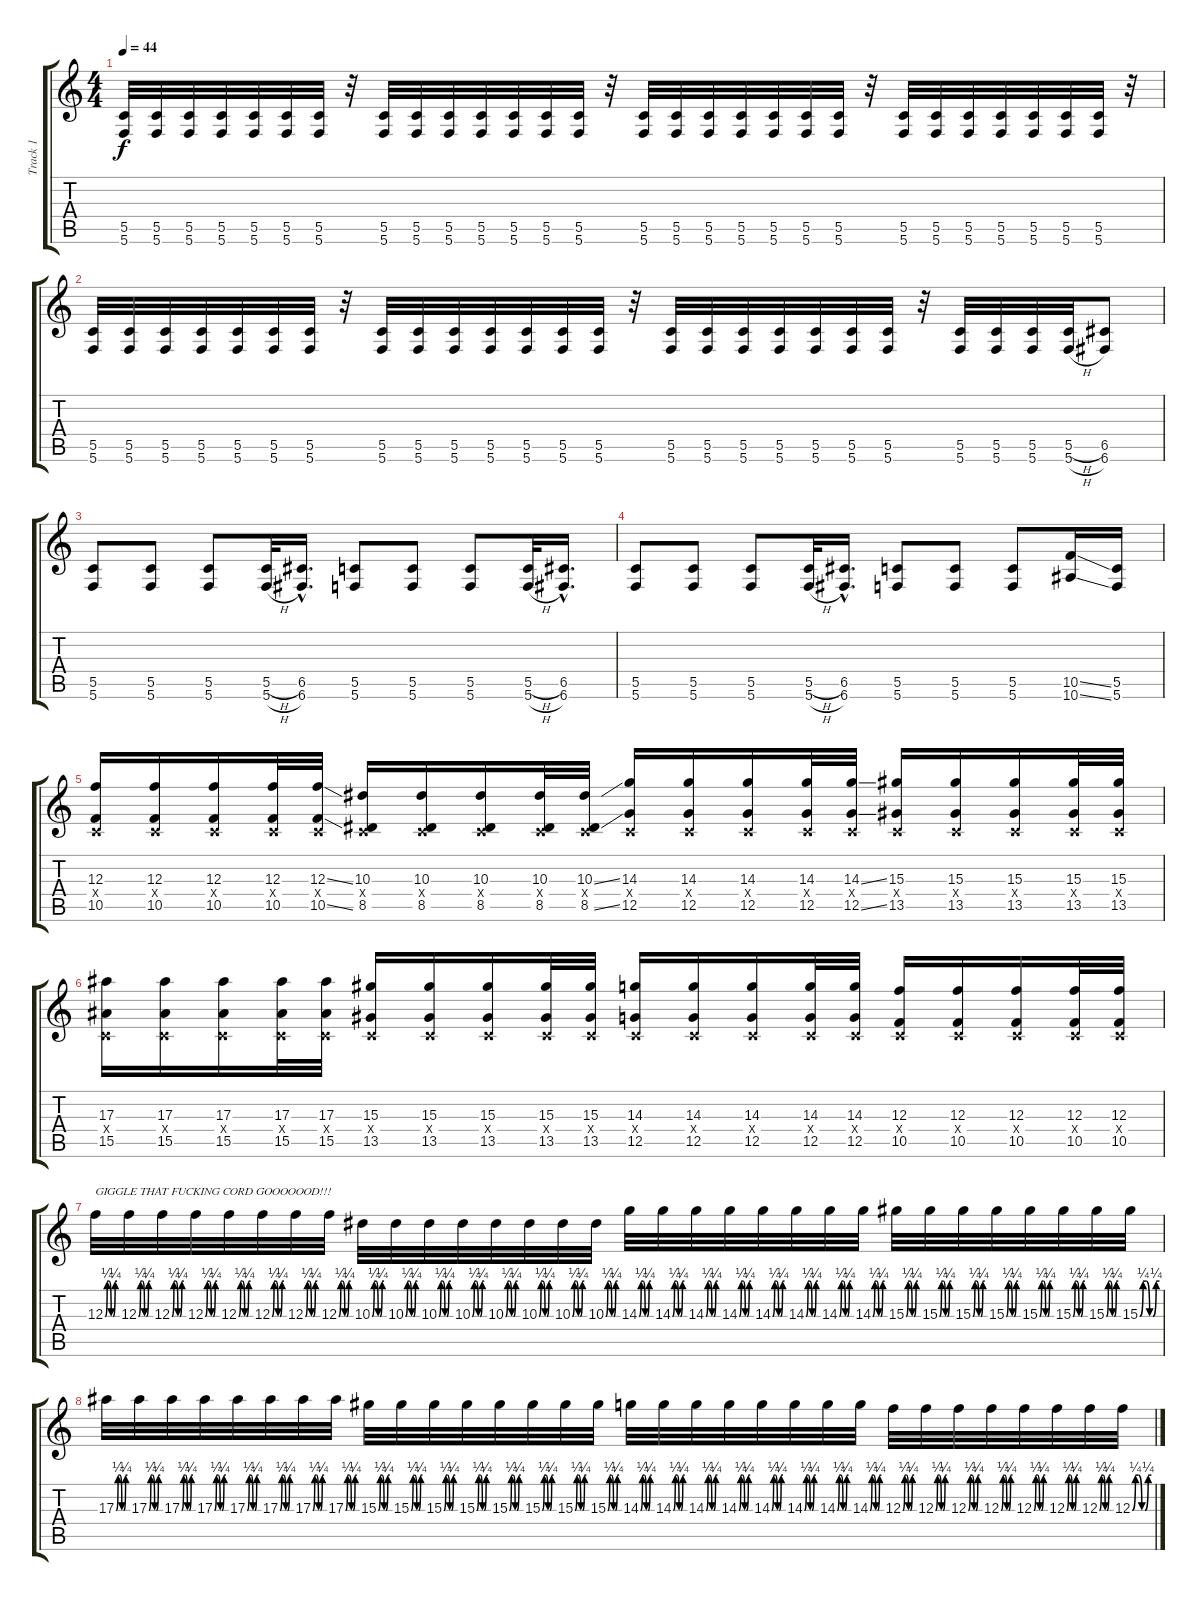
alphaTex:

\track ("Track 1" "Track 1") {instrument electricguitarmuted}
\staff {score tabs}
\tuning (D4 A3 F3 C3 G2 C2) {hide}
\ts (4 4)
\tempo 44
\clef g2
\ks c
(5.5 5.6).32{dy f instrument overdrivenguitar} (5.5 5.6).32 (5.5 5.6).32 (5.5 5.6).32 (5.5 5.6).32 (5.5 5.6).32 (5.5 5.6).32 r.32 (5.5 5.6).32 (5.5 5.6).32 (5.5 5.6).32 (5.5 5.6).32 (5.5 5.6).32 (5.5 5.6).32 (5.5 5.6).32 r.32 (5.5 5.6).32 (5.5 5.6).32 (5.5 5.6).32 (5.5 5.6).32 (5.5 5.6).32 (5.5 5.6).32 (5.5 5.6).32 r.32 (5.5 5.6).32 (5.5 5.6).32 (5.5 5.6).32 (5.5 5.6).32 (5.5 5.6).32 (5.5 5.6).32 (5.5 5.6).32 r.32 |
(5.5 5.6).32 (5.5 5.6).32 (5.5 5.6).32 (5.5 5.6).32 (5.5 5.6).32 (5.5 5.6).32 (5.5 5.6).32 r.32 (5.5 5.6).32 (5.5 5.6).32 (5.5 5.6).32 (5.5 5.6).32 (5.5 5.6).32 (5.5 5.6).32 (5.5 5.6).32 r.32 (5.5 5.6).32 (5.5 5.6).32 (5.5 5.6).32 (5.5 5.6).32 (5.5 5.6).32 (5.5 5.6).32 (5.5 5.6).32 r.32 (5.5 5.6).32 (5.5 5.6).32 (5.5 5.6).32 (5.5{h} 5.6{h}).32 (6.5 6.6).8 |
(5.5 5.6).8{instrument overdrivenguitar} (5.5 5.6).8 (5.5 5.6).8 (5.5{h} 5.6{h}).32 (6.5{hac} 6.6{hac}).16{d} (5.5 5.6).8 (5.5 5.6).8 (5.5 5.6).8 (5.5{h} 5.6{h}).32 (6.5{hac} 6.6{hac}).16{d} |
(5.5 5.6).8{instrument overdrivenguitar} (5.5 5.6).8 (5.5 5.6).8 (5.5{h} 5.6{h}).32 (6.5{hac} 6.6{hac}).16{d} (5.5 5.6).8 (5.5 5.6).8 (5.5 5.6).8 (10.5{ss} 10.6{ss}).16 (5.5 5.6).16 |
(12.3 0.4{x} 10.5).16 (12.3 0.4{x} 10.5).16 (12.3 0.4{x} 10.5).16 (12.3 0.4{x} 10.5).32 (12.3{ss} 0.4{x} 10.5{ss}).32 (10.3 0.4{x} 8.5).16 (10.3 0.4{x} 8.5).16 (10.3 0.4{x} 8.5).16 (10.3 0.4{x} 8.5).32 (10.3{ss} 0.4{x} 8.5{ss}).32 (14.3 0.4{x} 12.5).16 (14.3 0.4{x} 12.5).16 (14.3 0.4{x} 12.5).16 (14.3 0.4{x} 12.5).32 (14.3{ss} 0.4{x} 12.5{ss}).32 (15.3 0.4{x} 13.5).16 (15.3 0.4{x} 13.5).16 (15.3 0.4{x} 13.5).16 (15.3 0.4{x} 13.5).32 (15.3 0.4{x} 13.5).32 |
(17.3 0.4{x} 15.5).16 (17.3 0.4{x} 15.5).16 (17.3 0.4{x} 15.5).16 (17.3 0.4{x} 15.5).32 (17.3 0.4{x} 15.5).32 (15.3 0.4{x} 13.5).16 (15.3 0.4{x} 13.5).16 (15.3 0.4{x} 13.5).16 (15.3 0.4{x} 13.5).32 (15.3 0.4{x} 13.5).32 (14.3 0.4{x} 12.5).16 (14.3 0.4{x} 12.5).16 (14.3 0.4{x} 12.5).16 (14.3 0.4{x} 12.5).32 (14.3 0.4{x} 12.5).32 (12.3 0.4{x} 10.5).16 (12.3 0.4{x} 10.5).16 (12.3 0.4{x} 10.5).16 (12.3 0.4{x} 10.5).32 (12.3 0.4{x} 10.5).32 |
12.3{be (custom 0 0 10 1 20 1 30 0 40 0 50 1 60 1)}.32{txt "GIGGLE THAT FUCKING CORD GOOOOOOD!!!"} 12.3{be (custom 0 0 10 1 20 1 30 0 40 0 50 1 60 1)}.32 12.3{be (custom 0 0 10 1 20 1 30 0 40 0 50 1 60 1)}.32 12.3{be (custom 0 0 10 1 20 1 30 0 40 0 50 1 60 1)}.32 12.3{be (custom 0 0 10 1 20 1 30 0 40 0 50 1 60 1)}.32 12.3{be (custom 0 0 10 1 20 1 30 0 40 0 50 1 60 1)}.32 12.3{be (custom 0 0 10 1 20 1 30 0 40 0 50 1 60 1)}.32 12.3{be (custom 0 0 10 1 20 1 30 0 40 0 50 1 60 1)}.32 10.3{be (custom 0 0 10 1 20 1 30 0 40 0 50 1 60 1)}.32 10.3{be (custom 0 0 10 1 20 1 30 0 40 0 50 1 60 1)}.32 10.3{be (custom 0 0 10 1 20 1 30 0 40 0 50 1 60 1)}.32 10.3{be (custom 0 0 10 1 20 1 30 0 40 0 50 1 60 1)}.32 10.3{be (custom 0 0 10 1 20 1 30 0 40 0 50 1 60 1)}.32 10.3{be (custom 0 0 10 1 20 1 30 0 40 0 50 1 60 1)}.32 10.3{be (custom 0 0 10 1 20 1 30 0 40 0 50 1 60 1)}.32 10.3{be (custom 0 0 10 1 20 1 30 0 40 0 50 1 60 1)}.32 14.3{be (custom 0 0 10 1 20 1 30 0 40 0 50 1 60 1)}.32 14.3{be (custom 0 0 10 1 20 1 30 0 40 0 50 1 60 1)}.32 14.3{be (custom 0 0 10 1 20 1 30 0 40 0 50 1 60 1)}.32 14.3{be (custom 0 0 10 1 20 1 30 0 40 0 50 1 60 1)}.32 14.3{be (custom 0 0 10 1 20 1 30 0 40 0 50 1 60 1)}.32 14.3{be (custom 0 0 10 1 20 1 30 0 40 0 50 1 60 1)}.32 14.3{be (custom 0 0 10 1 20 1 30 0 40 0 50 1 60 1)}.32 14.3{be (custom 0 0 10 1 20 1 30 0 40 0 50 1 60 1)}.32 15.3{be (custom 0 0 10 1 20 1 30 0 40 0 50 1 60 1)}.32 15.3{be (custom 0 0 10 1 20 1 30 0 40 0 50 1 60 1)}.32 15.3{be (custom 0 0 10 1 20 1 30 0 40 0 50 1 60 1)}.32 15.3{be (custom 0 0 10 1 20 1 30 0 40 0 50 1 60 1)}.32 15.3{be (custom 0 0 10 1 20 1 30 0 40 0 50 1 60 1)}.32 15.3{be (custom 0 0 10 1 20 1 30 0 40 0 50 1 60 1)}.32 15.3{be (custom 0 0 10 1 20 1 30 0 40 0 50 1 60 1)}.32 15.3{be (custom 0 0 10 1 20 1 30 0 40 0 50 1 60 1)}.32 |
17.3{be (custom 0 0 10 1 20 1 30 0 40 0 50 1 60 1)}.32 17.3{be (custom 0 0 10 1 20 1 30 0 40 0 50 1 60 1)}.32 17.3{be (custom 0 0 10 1 20 1 30 0 40 0 50 1 60 1)}.32 17.3{be (custom 0 0 10 1 20 1 30 0 40 0 50 1 60 1)}.32 17.3{be (custom 0 0 10 1 20 1 30 0 40 0 50 1 60 1)}.32 17.3{be (custom 0 0 10 1 20 1 30 0 40 0 50 1 60 1)}.32 17.3{be (custom 0 0 10 1 20 1 30 0 40 0 50 1 60 1)}.32 17.3{be (custom 0 0 10 1 20 1 30 0 40 0 50 1 60 1)}.32 15.3{be (custom 0 0 10 1 20 1 30 0 40 0 50 1 60 1)}.32 15.3{be (custom 0 0 10 1 20 1 30 0 40 0 50 1 60 1)}.32 15.3{be (custom 0 0 10 1 20 1 30 0 40 0 50 1 60 1)}.32 15.3{be (custom 0 0 10 1 20 1 30 0 40 0 50 1 60 1)}.32 15.3{be (custom 0 0 10 1 20 1 30 0 40 0 50 1 60 1)}.32 15.3{be (custom 0 0 10 1 20 1 30 0 40 0 50 1 60 1)}.32 15.3{be (custom 0 0 10 1 20 1 30 0 40 0 50 1 60 1)}.32 15.3{be (custom 0 0 10 1 20 1 30 0 40 0 50 1 60 1)}.32 14.3{be (custom 0 0 10 1 20 1 30 0 40 0 50 1 60 1)}.32 14.3{be (custom 0 0 10 1 20 1 30 0 40 0 50 1 60 1)}.32 14.3{be (custom 0 0 10 1 20 1 30 0 40 0 50 1 60 1)}.32 14.3{be (custom 0 0 10 1 20 1 30 0 40 0 50 1 60 1)}.32 14.3{be (custom 0 0 10 1 20 1 30 0 40 0 50 1 60 1)}.32 14.3{be (custom 0 0 10 1 20 1 30 0 40 0 50 1 60 1)}.32 14.3{be (custom 0 0 10 1 20 1 30 0 40 0 50 1 60 1)}.32 14.3{be (custom 0 0 10 1 20 1 30 0 40 0 50 1 60 1)}.32 12.3{be (custom 0 0 10 1 20 1 30 0 40 0 50 1 60 1)}.32 12.3{be (custom 0 0 10 1 20 1 30 0 40 0 50 1 60 1)}.32 12.3{be (custom 0 0 10 1 20 1 30 0 40 0 50 1 60 1)}.32 12.3{be (custom 0 0 10 1 20 1 30 0 40 0 50 1 60 1)}.32 12.3{be (custom 0 0 10 1 20 1 30 0 40 0 50 1 60 1)}.32 12.3{be (custom 0 0 10 1 20 1 30 0 40 0 50 1 60 1)}.32 12.3{be (custom 0 0 10 1 20 1 30 0 40 0 50 1 60 1)}.32 12.3{be (custom 0 0 10 1 20 1 30 0 40 0 50 1 60 1)}.32
